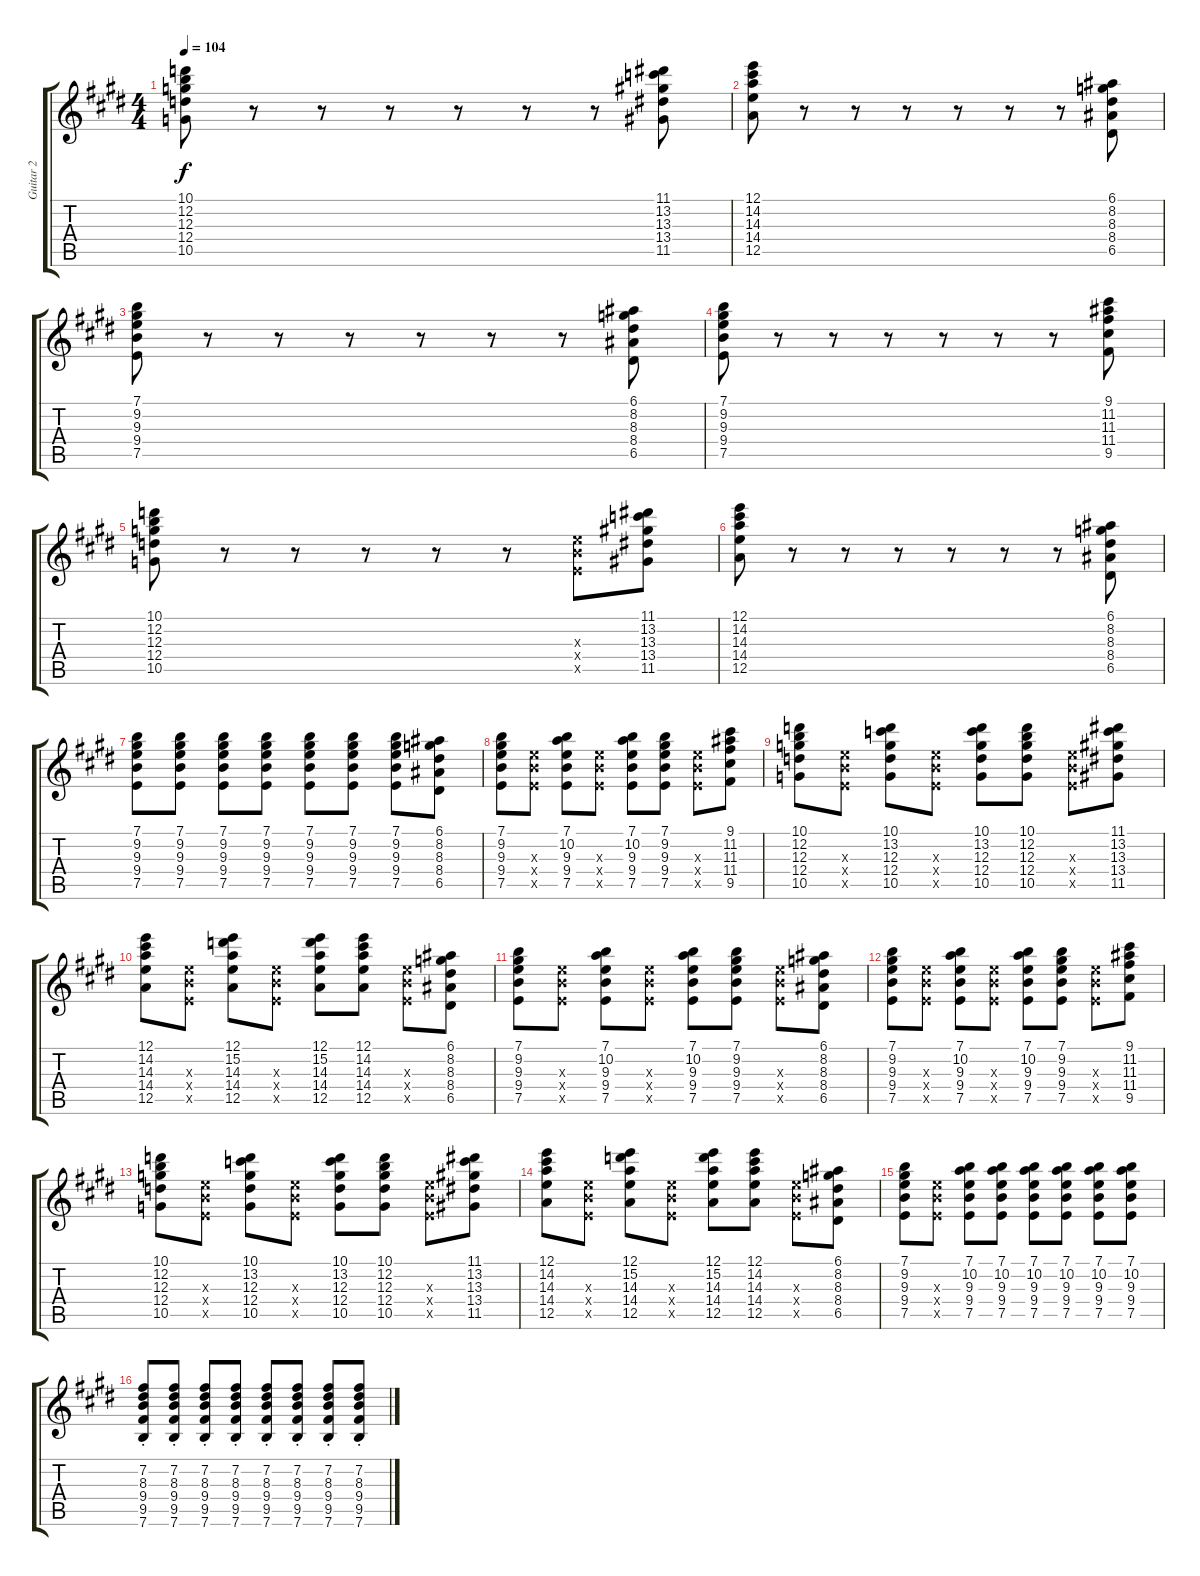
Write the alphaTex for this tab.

\track ("Guitar 2" "Guitar 2") {instrument overdrivenguitar}
\staff {score tabs}
\tuning (E4 B3 G3 D3 A2 E2) {hide}
\ts (4 4)
\tempo 104
\clef g2
\ks e
(10.1 12.2 12.3 12.4 10.5).8{dy f} r.8 r.8 r.8 r.8 r.8 r.8 (11.1 13.2 13.3 13.4 11.5).8 |
(12.1 14.2 14.3 14.4 12.5).8 r.8 r.8 r.8 r.8 r.8 r.8 (6.1 8.2 8.3 8.4 6.5).8 |
(7.1 9.2 9.3 9.4 7.5).8 r.8 r.8 r.8 r.8 r.8 r.8 (6.1 8.2 8.3 8.4 6.5).8 |
(7.1 9.2 9.3 9.4 7.5).8 r.8 r.8 r.8 r.8 r.8 r.8 (9.1 11.2 11.3 11.4 9.5).8 |
(10.1 12.2 12.3 12.4 10.5).8 r.8 r.8 r.8 r.8 r.8 (9.3{x} 9.4{x} 7.5{x}).8 (11.1 13.2 13.3 13.4 11.5).8 |
(12.1 14.2 14.3 14.4 12.5).8 r.8 r.8 r.8 r.8 r.8 r.8 (6.1 8.2 8.3 8.4 6.5).8 |
(7.1 9.2 9.3 9.4 7.5).8 (7.1 9.2 9.3 9.4 7.5).8 (7.1 9.2 9.3 9.4 7.5).8 (7.1 9.2 9.3 9.4 7.5).8 (7.1 9.2 9.3 9.4 7.5).8 (7.1 9.2 9.3 9.4 7.5).8 (7.1 9.2 9.3 9.4 7.5).8 (6.1 8.2 8.3 8.4 6.5).8 |
(7.1 9.2 9.3 9.4 7.5).8 (9.3{x} 9.4{x} 7.5{x}).8 (7.1 10.2 9.3 9.4 7.5).8 (9.3{x} 9.4{x} 7.5{x}).8 (7.1 10.2 9.3 9.4 7.5).8 (7.1 9.2 9.3 9.4 7.5).8 (9.3{x} 9.4{x} 7.5{x}).8 (9.1 11.2 11.3 11.4 9.5).8 |
(10.1 12.2 12.3 12.4 10.5).8 (9.3{x} 9.4{x} 7.5{x}).8 (10.1 13.2 12.3 12.4 10.5).8 (9.3{x} 9.4{x} 7.5{x}).8 (10.1 13.2 12.3 12.4 10.5).8 (10.1 12.2 12.3 12.4 10.5).8 (9.3{x} 9.4{x} 7.5{x}).8 (11.1 13.2 13.3 13.4 11.5).8 |
(12.1 14.2 14.3 14.4 12.5).8 (9.3{x} 9.4{x} 7.5{x}).8 (12.1 15.2 14.3 14.4 12.5).8 (9.3{x} 9.4{x} 7.5{x}).8 (12.1 15.2 14.3 14.4 12.5).8 (12.1 14.2 14.3 14.4 12.5).8 (9.3{x} 9.4{x} 7.5{x}).8 (6.1 8.2 8.3 8.4 6.5).8 |
(7.1 9.2 9.3 9.4 7.5).8 (9.3{x} 9.4{x} 7.5{x}).8 (7.1 10.2 9.3 9.4 7.5).8 (9.3{x} 9.4{x} 7.5{x}).8 (7.1 10.2 9.3 9.4 7.5).8 (7.1 9.2 9.3 9.4 7.5).8 (9.3{x} 9.4{x} 7.5{x}).8 (6.1 8.2 8.3 8.4 6.5).8 |
(7.1 9.2 9.3 9.4 7.5).8 (9.3{x} 9.4{x} 7.5{x}).8 (7.1 10.2 9.3 9.4 7.5).8 (9.3{x} 9.4{x} 7.5{x}).8 (7.1 10.2 9.3 9.4 7.5).8 (7.1 9.2 9.3 9.4 7.5).8 (9.3{x} 9.4{x} 7.5{x}).8 (9.1 11.2 11.3 11.4 9.5).8 |
(10.1 12.2 12.3 12.4 10.5).8 (9.3{x} 9.4{x} 7.5{x}).8 (10.1 13.2 12.3 12.4 10.5).8 (9.3{x} 9.4{x} 7.5{x}).8 (10.1 13.2 12.3 12.4 10.5).8 (10.1 12.2 12.3 12.4 10.5).8 (9.3{x} 9.4{x} 7.5{x}).8 (11.1 13.2 13.3 13.4 11.5).8 |
(12.1 14.2 14.3 14.4 12.5).8 (9.3{x} 9.4{x} 7.5{x}).8 (12.1 15.2 14.3 14.4 12.5).8 (9.3{x} 9.4{x} 7.5{x}).8 (12.1 15.2 14.3 14.4 12.5).8 (12.1 14.2 14.3 14.4 12.5).8 (9.3{x} 9.4{x} 7.5{x}).8 (6.1 8.2 8.3 8.4 6.5).8 |
(7.1 9.2 9.3 9.4 7.5).8 (9.3{x} 9.4{x} 7.5{x}).8 (7.1 10.2 9.3 9.4 7.5).8 (7.1 10.2 9.3 9.4 7.5).8 (7.1 10.2 9.3 9.4 7.5).8 (7.1 10.2 9.3 9.4 7.5).8 (7.1 10.2 9.3 9.4 7.5).8 (7.1 10.2 9.3 9.4 7.5).8 |
(7.2{st} 8.3{st} 9.4{st} 9.5{st} 7.6{st}).8 (7.2{st} 8.3{st} 9.4{st} 9.5{st} 7.6{st}).8 (7.2{st} 8.3{st} 9.4{st} 9.5{st} 7.6{st}).8 (7.2{st} 8.3{st} 9.4{st} 9.5{st} 7.6{st}).8 (7.2{st} 8.3{st} 9.4{st} 9.5{st} 7.6{st}).8 (7.2{st} 8.3{st} 9.4{st} 9.5{st} 7.6{st}).8 (7.2{st} 8.3{st} 9.4{st} 9.5{st} 7.6{st}).8 (7.2{st} 8.3{st} 9.4{st} 9.5{st} 7.6{st}).8
